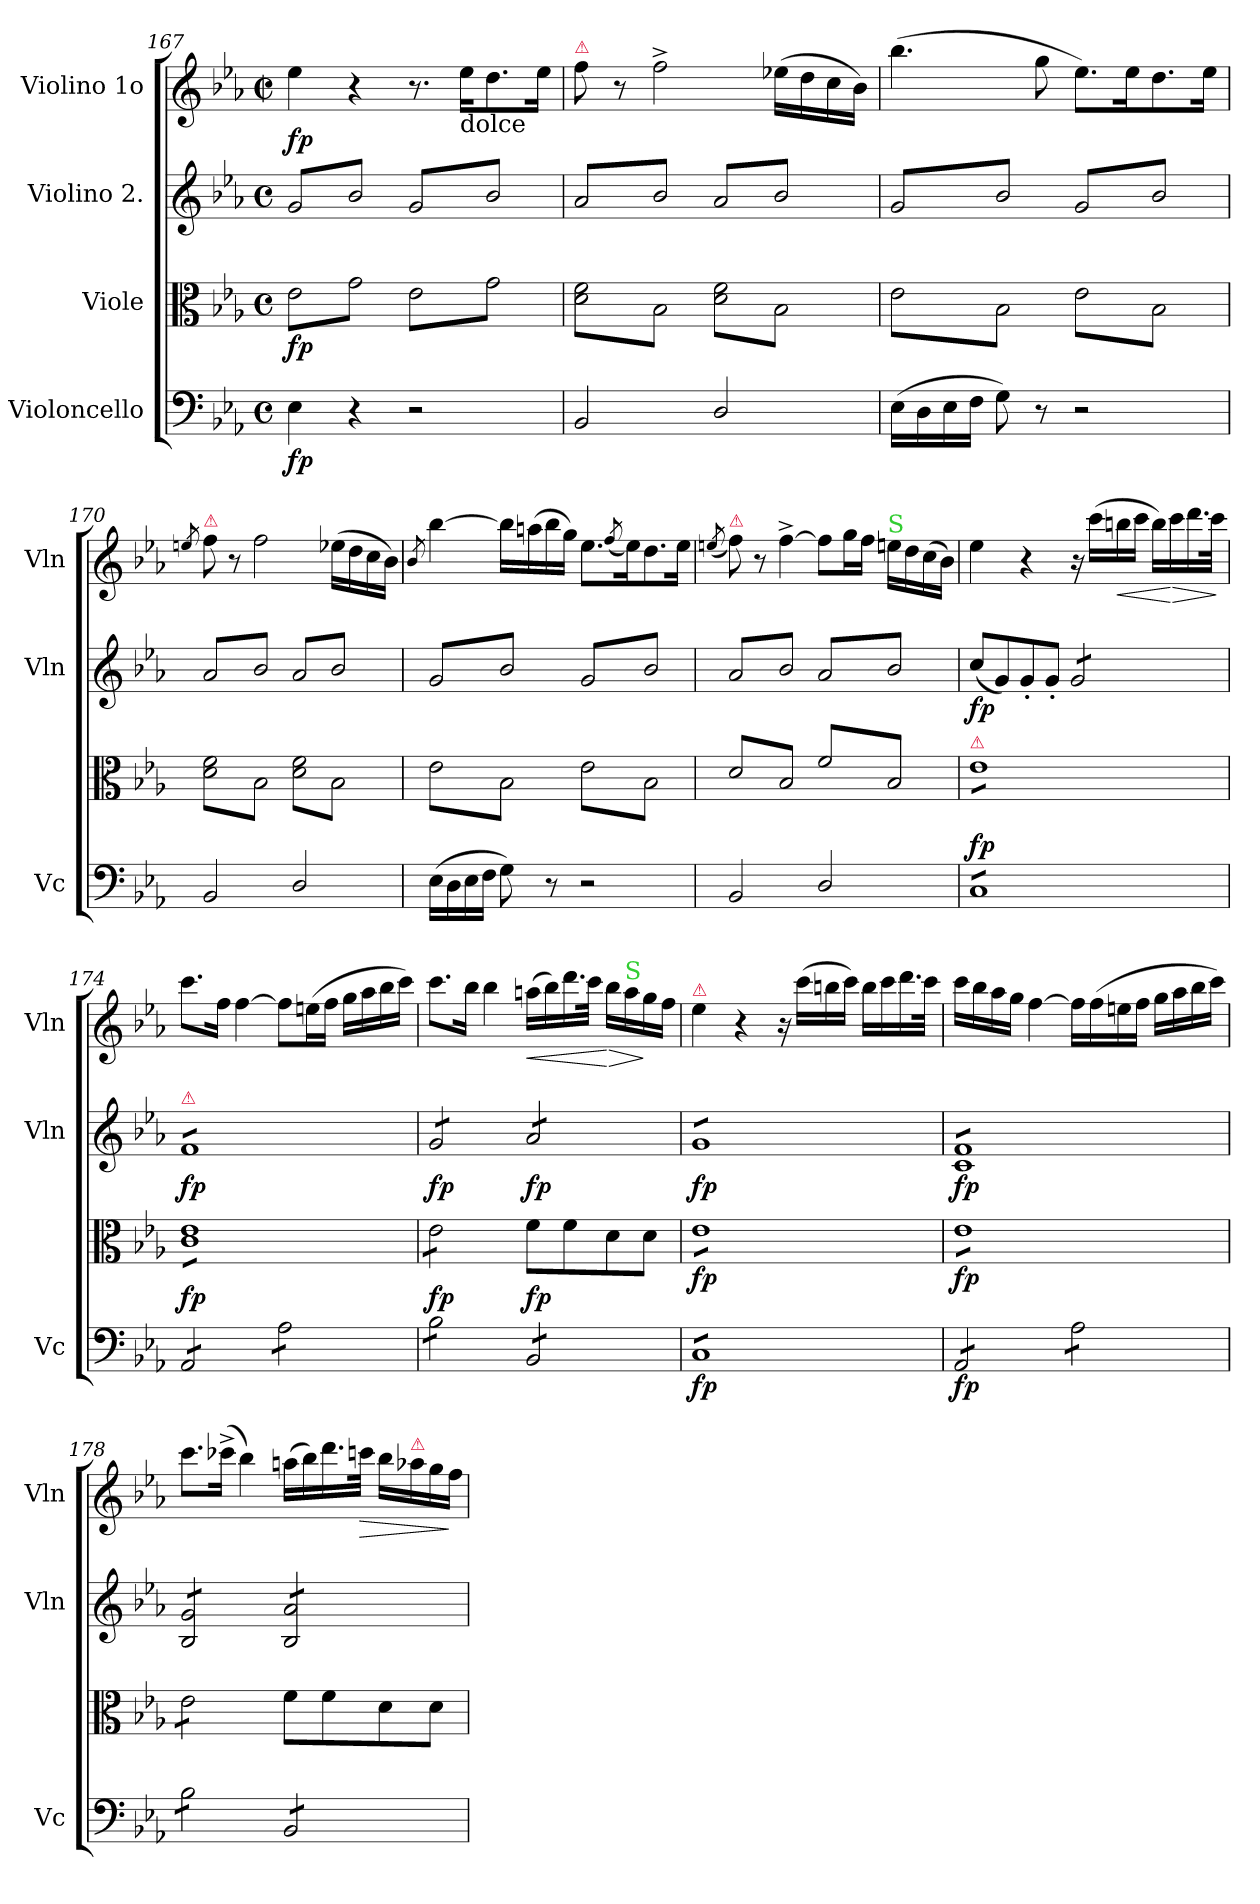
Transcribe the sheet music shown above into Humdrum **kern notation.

**kern	**dynam	**kern	**dynam	**kern	**dynam	**kern	**dynam
*part4	*part4	*part3	*part3	*part2	*part2	*part1	*part1
*staff4	*staff4	*staff3	*staff3	*staff2	*staff2	*staff1	*staff1
*I"Violoncello	*	*I"Viole	*	*I"Violino 2.	*	*I"Violino 1o	*
*I'Vc	*	*	*	*I'Vln	*	*I'Vln	*
*clefF4	*	*clefC3	*	*clefG2	*	*clefG2	*
*k[b-e-a-]	*	*k[b-e-a-]	*	*k[b-e-a-]	*	*k[b-e-a-]	*
*M4/4	*	*M4/4	*	*M4/4	*	*M4/4	*
*met(c)	*	*met(c)	*	*met(c)	*	*met(c|)	*
=167	=167	=167	=167	=167	=167	=167	=167
!	!	!	!	!	!LO:DY:a	!	!
*	*	*tremolo	*	*	*	*	*
*	*	*	*	*tremolo	*	*	*
4E-\	fp	8e-\L	fp	(8g/L	fp	4ee-\	.
.	.	8g\	.	8b-/)	.	.	.
4r	.	8e-\	.	8g/	.	4r	.
.	.	8g\J	.	8b-/)J	.	.	.
2r	.	8e-\L	.	(8g/L	.	8.r	.
.	.	8g\	.	8b-/)	.	.	.
!	!	!	!	!	!	!LO:TX:b:t=dolce	!
.	.	.	.	.	.	16ee-\KL	.
.	.	8e-\	.	8g/	.	8.dd\	.
.	.	8g\J	.	8b-/)J	.	.	.
.	.	.	.	.	.	16ee-\Jk	.
=168	=168	=168	=168	=168	=168	=168	=168
!	!	!	!	!	!	!LO:TX:a:color=crimson:t=⚠	!
2BB-/	.	8d\ 8f\L	.	8a-/L	.	8ff\	.
.	.	8B-\	.	8b-/	.	8r	.
.	.	8d\ 8f\	.	8a-/	.	2ff^<\	.
.	.	8B-\J	.	8b-/J	.	.	.
2D/	.	8d\ 8f\L	.	8a-/L	.	.	.
.	.	8B-\	.	8b-/	.	.	.
.	.	8d\ 8f\	.	8a-/	.	(16ee-X\LL	.
.	.	.	.	.	.	16dd\	.
.	.	8B-\J	.	8b-/J	.	16cc\	.
.	.	.	.	.	.	16b-\JJ)	.
=169	=169	=169	=169	=169	=169	=169	=169
(16E-\LL	.	8e-\L	.	8g/L	.	(4.bb-\	.
16D\	.	.	.	.	.	.	.
16E-\	.	8B-\	.	8b-/	.	.	.
16F\JJ	.	.	.	.	.	.	.
8G\)	.	8e-\	.	8g/	.	.	.
8r	.	8B-\J	.	8b-/J	.	8gg\	.
2r	.	8e-\L	.	8g/L	.	8.ee-\L)	.
.	.	8B-\	.	8b-/	.	.	.
.	.	.	.	.	.	16ee-\K	.
.	.	8e-\	.	8g/	.	8.dd\	.
.	.	8B-\J	.	8b-/J	.	.	.
.	.	.	.	.	.	16ee-\Jk	.
=170	=170	=170	=170	=170	=170	=170	=170
.	.	.	.	.	.	8qeen/	.
!	!	!	!	!	!	!LO:TX:a:color=crimson:t=⚠	!
2BB-/	.	8d\ 8f\L	.	8a-/L	.	8ff\	.
.	.	8B-\	.	8b-/	.	8r	.
.	.	8d\ 8f\	.	8a-/	.	2ff\	.
.	.	8B-\J	.	8b-/J	.	.	.
2D/	.	8d\ 8f\L	.	8a-/L	.	.	.
.	.	8B-\	.	8b-/	.	.	.
.	.	8d\ 8f\	.	8a-/	.	(16ee-X\LL	.
.	.	.	.	.	.	16dd\	.
.	.	8B-\J	.	8b-/J	.	16cc\	.
.	.	.	.	.	.	16b-\JJ)	.
=171	=171	=171	=171	=171	=171	=171	=171
.	.	.	.	.	.	8qb-/	.
(16E-\LL	.	8e-\L	.	8g/L	.	[4bb-\	.
16D\	.	.	.	.	.	.	.
16E-\	.	8B-\	.	8b-/	.	.	.
16F\JJ	.	.	.	.	.	.	.
8G\)	.	8e-\	.	8g/	.	16bb-\LL]	.
.	.	.	.	.	.	(16aan\	.
8r	.	8B-\J	.	8b-/J	.	16bb-\	.
.	.	.	.	.	.	16gg\JJ)	.
2r	.	8e-\L	.	8g/L	.	8.ee-\L	.
.	.	8B-\	.	8b-/	.	.	.
.	.	.	.	.	.	(8qff/	.
.	.	.	.	.	.	16ee-\K)	.
.	.	8e-\	.	8g/	.	8.dd\	.
.	.	8B-\J	.	8b-/J	.	.	.
.	.	.	.	.	.	16ee-\Jk	.
=172	=172	=172	=172	=172	=172	=172	=172
.	.	.	.	.	.	(8qeen/	.
!	!	!	!	!	!	!LO:TX:a:color=crimson:t=⚠	!
2BB-/	.	8d/L	.	8a-/L	.	8ff\)	.
.	.	8B-/	.	8b-/	.	8r	.
.	.	8d/	.	8a-/	.	[4ff^<\	.
.	.	8B-/J	.	8b-/J	.	.	.
2D/	.	8f/L	.	8a-/L	.	8ff\L]	.
.	.	8B-/	.	8b-/	.	16gg\L	.
.	.	.	.	.	.	16ff\JJ	.
!	!	!	!	!	!	!LO:TX:a:color=limegreen:t=S	!
.	.	8f/	.	8a-/	.	16een\LL	.
.	.	.	.	.	.	16dd\	.
.	.	8B-/J	.	8b-/J	.	(16cc\	.
*	*	*	*	*Xtremolo	*	*	*
.	.	.	.	.	.	16b-\JJ)	.
=173	=173	=173	=173	=173	=173	=173	=173
!	!	!LO:TX:a:color=crimson:t=⚠	!	!	!	!	!
!LO:TX:a:color=crimson:t=⚠	!	!	!	!	!	!	!
!	!LO:DY:a	!	!	!	!	!	!
*tremolo	*	*	*	*	*	*	*
8C/L	fp	8e-\L	.	(8cc/L	fp	4ee-\	.
8C/	.	8e-\	.	8g/)	.	.	.
8C/	.	8e-\	.	8g'/	.	4r	.
8C/	.	8e-\	.	8g'/J	.	.	.
!	!	!	!	!LO:TX:a:color=crimson:t=⚠	!	!	!
*	*	*	*	*tremolo	*	*	*
8C/	.	8e-\	.	8g/L	.	16r	.
.	.	.	.	.	.	(16ccc\LL	.
!	!	!	!	!	!	!	!LO:HP:b
8C/	.	8e-\	.	8g/	.	16bbn\	<
.	.	.	.	.	.	16ccc\JJ	.
8C/	.	8e-\	.	8g/	.	16bb\LL)	.
!	!	!	!	!	!	!	!LO:HP:n=1:b
.	.	.	.	.	.	16ccc\	[ >
8C/J	.	8e-\J	.	8g/J	.	16.ddd\	.
.	.	.	.	.	.	32ccc\JJk	.
.	.	.	.	.	.	.	]
=174	=174	=174	=174	=174	=174	=174	=174
!	!	!	!	!LO:TX:a:color=crimson:t=⚠	!	!	!
!	!LO:DY:a	!	!	!	!	!	!
8AA-/L	fp	8c\ 8e-\L	.	8f/L	fp	8.ccc\L	.
8AA-/	.	8c\ 8e-\	.	8f/	.	.	.
.	.	.	.	.	.	16ff\Jk	.
8AA-/	.	8c\ 8e-\	.	8f/	.	[4ff\	.
8AA-/J	.	8c\ 8e-\	.	8f/	.	.	.
8A-\L	.	8c\ 8e-\	.	8f/	.	8ff\L]	.
8A-\	.	8c\ 8e-\	.	8f/	.	(16een\L	.
.	.	.	.	.	.	16ff\JJ	.
8A-\	.	8c\ 8e-\	.	8f/	.	16gg\LL	.
.	.	.	.	.	.	16aa-\	.
8A-\J	.	8c\ 8e-\J	.	8f/J	.	16bb-\	.
.	.	.	.	.	.	16ccc\JJ)	.
=175	=175	=175	=175	=175	=175	=175	=175
!	!LO:DY:a	!	!	!	!	!	!
8B-\L	fp	8e-\L	.	8g/L	fp	8.ccc\L	.
8B-\	.	8e-\	.	8g/	.	.	.
.	.	.	.	.	.	16bb-\Jk	.
8B-\	.	8e-\	.	8g/	.	4bb-\	.
8B-\J	.	8e-\J	.	8g/J	.	.	.
*	*	*Xtremolo	*	*	*	*	*
!	!LO:DY:a	!	!	!	!	!	!LO:HP:b
8BB-/L	fp	8f\L	.	8a-/L	fp	(16aan\LL	<
.	.	.	.	.	.	16bb-\)	.
8BB-/	.	8f\	.	8a-/	.	16.ddd\	.
.	.	.	.	.	.	32ccc\JJk	.
!	!	!	!	!	!	!	!LO:HP:n=1:b
8BB-/	.	8d\	.	8a-/	.	16bb-\LL	[ >
!	!	!	!	!	!	!LO:TX:a:color=limegreen:t=S	!
.	.	.	.	.	.	16aa\	.
8BB-/J	.	8d\J	.	8a-/J	.	16gg\	]
.	.	.	.	.	.	16ff\JJ	.
=176	=176	=176	=176	=176	=176	=176	=176
!	!	!	!	!	!	!LO:TX:a:color=crimson:t=⚠	!
*	*	*tremolo	*	*	*	*	*
8C/L	fp	8e-\L	fp	8g/L	fp	4ee-\	.
8C/	.	8e-\	.	8g/	.	.	.
8C/	.	8e-\	.	8g/	.	4r	.
8C/	.	8e-\	.	8g/	.	.	.
8C/	.	8e-\	.	8g/	.	16r	.
.	.	.	.	.	.	(16ccc\LL	.
8C/	.	8e-\	.	8g/	.	16bbn\	.
.	.	.	.	.	.	16ccc\JJ)	.
8C/	.	8e-\	.	8g/	.	16bb\LL	.
.	.	.	.	.	.	16ccc\	.
8C/J	.	8e-\J	.	8g/J	.	16.ddd\	.
.	.	.	.	.	.	32ccc\JJk	.
=177	=177	=177	=177	=177	=177	=177	=177
8AA-/L	fp	8e-\L	fp	8c/ 8f/L	fp	16ccc\LL	.
.	.	.	.	.	.	16bb-\	.
8AA-/	.	8e-\	.	8c/ 8f/	.	16aa-\	.
.	.	.	.	.	.	16gg\JJ	.
8AA-/	.	8e-\	.	8c/ 8f/	.	[4ff\	.
8AA-/J	.	8e-\	.	8c/ 8f/	.	.	.
8A-\L	.	8e-\	.	8c/ 8f/	.	16ff\LL]	.
.	.	.	.	.	.	(16ff\	.
8A-\	.	8e-\	.	8c/ 8f/	.	16een\	.
.	.	.	.	.	.	16ff\JJ	.
8A-\	.	8e-\	.	8c/ 8f/	.	16gg\LL	.
.	.	.	.	.	.	16aa-\	.
8A-\J	.	8e-\J	.	8c/ 8f/J	.	16bb-\	.
.	.	.	.	.	.	16ccc\JJ)	.
=178	=178	=178	=178	=178	=178	=178	=178
8B-\L	.	8e-\L	.	8B-/ 8g/L	.	8.ccc\L	.
8B-\	.	8e-\	.	8B-/ 8g/	.	.	.
.	.	.	.	.	.	(16ccc-X^<\Jk	.
8B-\	.	8e-\	.	8B-/ 8g/	.	4bb-\)	.
8B-\J	.	8e-\J	.	8B-/ 8g/J	.	.	.
*	*	*Xtremolo	*	*	*	*	*
8BB-/L	.	8f\L	.	8B-/ 8a-/L	.	(16aan\LL	.
.	.	.	.	.	.	16bb-\)	.
8BB-/	.	8f\	.	8B-/ 8a-/	.	16.ddd\	.
!	!	!	!	!	!	!	!LO:HP:b
.	.	.	.	.	.	32cccn\JJk	>
8BB-/	.	8d\	.	8B-/ 8a-/	.	16bb-\LL	.
!	!	!	!	!	!	!LO:TX:a:color=crimson:t=⚠	!
.	.	.	.	.	.	16aa-X\	.
8BB-/J	.	8d\J	.	8B-/ 8a-/J	.	16gg\	.
*	*	*	*	*Xtremolo	*	*	*
*Xtremolo	*	*	*	*	*	*	*
.	.	.	.	.	.	16ff\JJ	]
=	=	=	=	=	=	=	=
*-	*-	*-	*-	*-	*-	*-	*-
